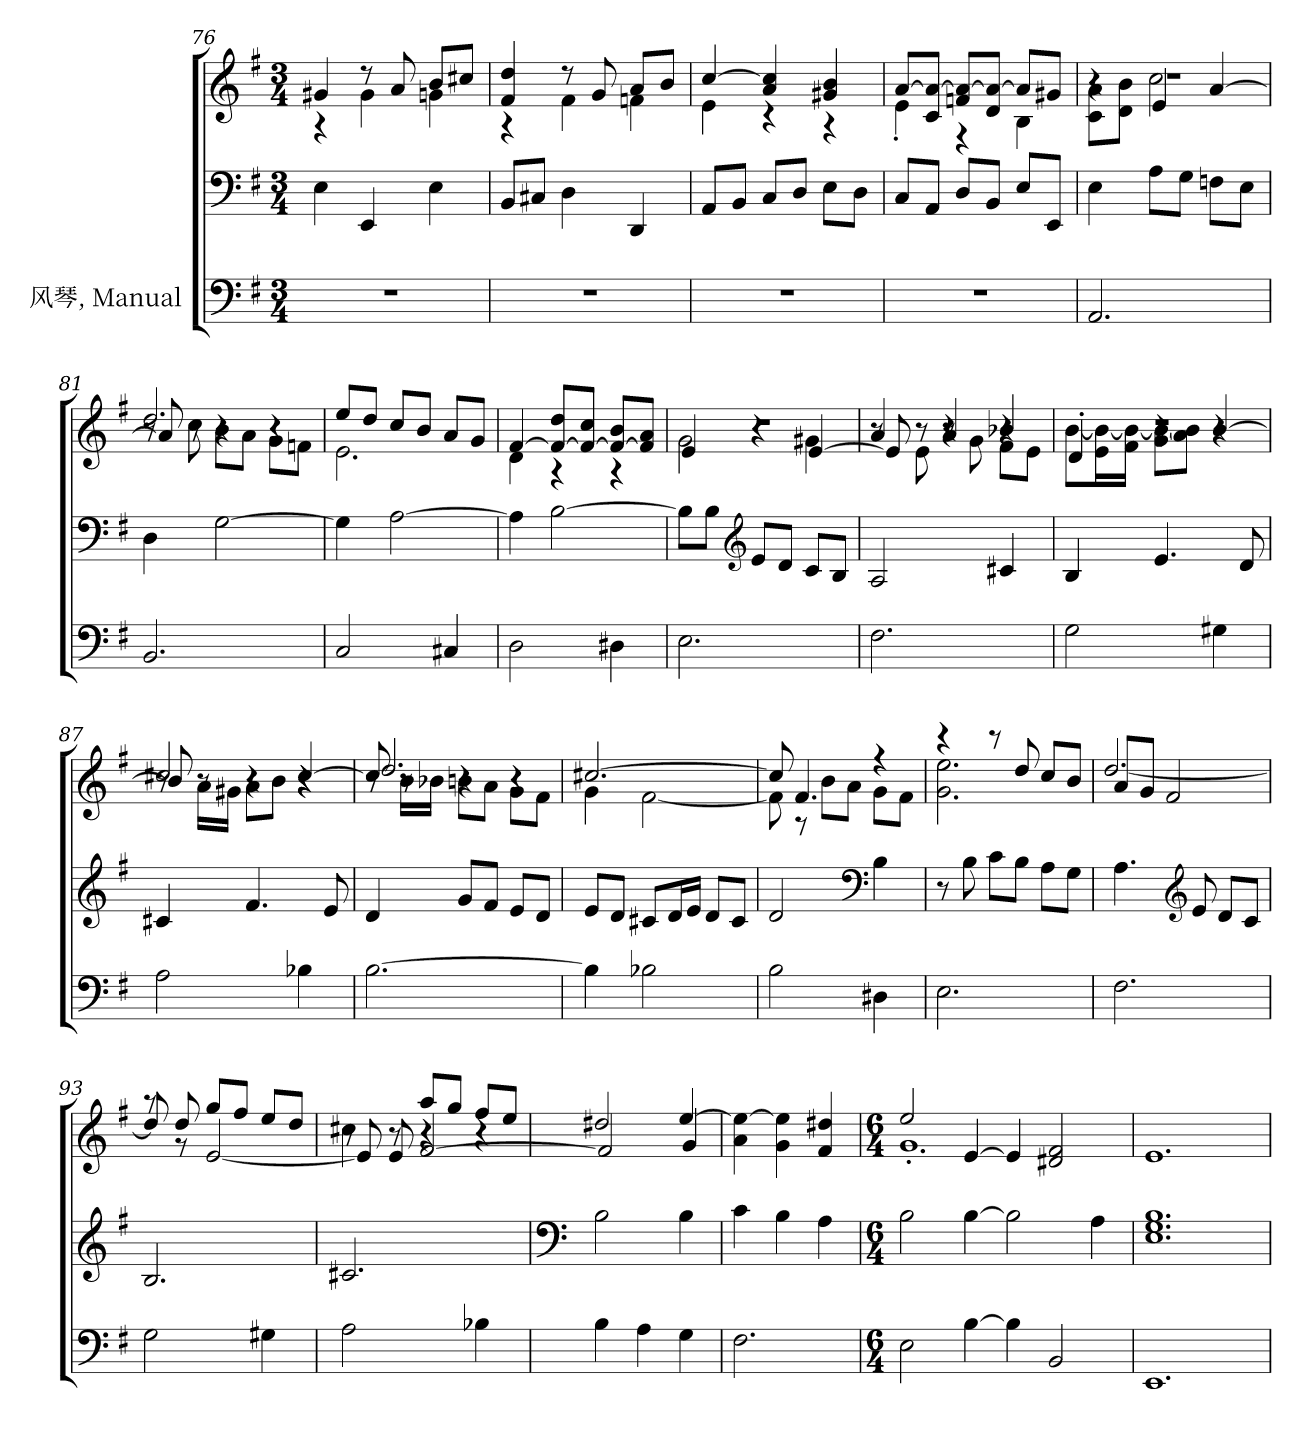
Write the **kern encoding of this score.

**kern	**kern	**kern
*part1	*part1	*part1
*staff3	*staff2	*staff1
*I"风琴, Manual	*	*
!!LO:LB:g=z
*clefF4	*clefF4	*clefG2
*k[f#]	*k[f#]	*k[f#]
*M3/4	*M3/4	*M3/4
=76	=76	=76
*	*	*^
2.r	4E\	4g#X/	4r
.	4EE/	8r	4g#\
.	.	8a/	.
.	4E\	8b/L	4gn\
.	.	8cc#X/J	.
=77	=77	=77	=77
2.r	8BB/L	4f#/ 4dd/	4r
.	8C#X/J	.	.
.	4D\	8r	4f#\
.	.	8g/	.
.	4DD/	8a/L	4fn\
.	.	8b/J	.
=78	=78	=78	=78
2.r	8AA/L	[4cc/	4e\
.	8BB/J	.	.
.	8C/L	4a/ 4cc/]	4r
.	8D/J	.	.
.	8E\L	4g#X/ 4b/	4r
.	8D\J	.	.
=79	=79	=79	=79
2.r	8C/L	[8a/L	4e'\
.	8AA/J	8c/ 8a/_J	.
.	8D/L	8fn/ 8a/_L	4r
.	8BB/J	8d/ 8a/_J	.
.	8E/L	8a/L]	4B\
.	8EE/J	8g#X/J	.
=80	=80	=80	=80
*	*	*	*^
2.AA/	4E\	2.r	8c\ 8a\L	4r
.	.	.	8d\ 8b\J	.
.	8A\L	.	2cc\	4e/
.	8G\J	.	.	.
.	8Fn\L	.	.	[4a/
.	8E\J	.	.	.
!!LO:LB:g=z	!!	!!
=81	=81	=81	=81	=81
2.BB/	4D\	2.dd/	8r	8a/]
.	.	.	8cc\	8r
.	[2G\	.	8b\L	4r
.	.	.	8a\J	.
.	.	.	8g\L	4r
.	.	.	8fn\J	.
*	*	*	*v	*v
=82	=82	=82	=82
2C/	4G\]	8ee/L	2.e\
.	.	8dd/J	.
.	[2A\	8cc/L	.
.	.	8b/J	.
4C#X/	.	8a/L	.
.	.	8g/J	.
=83	=83	=83	=83
2D\	4A\]	[4f#/	4d\
.	[2B\	8f#/_ 8dd/L	4r
.	.	8f#/_ 8cc/J	.
4D#X\	.	8f#/_ 8b/L	4r
.	.	8f#/] 8a/J	.
=84	=84	=84	=84
*	*	*	*^
2.E\	8B\L]	2.r	2g\	4e/
.	8B\J	.	.	.
*	*clefG2	*	*	*
.	8e/L	.	.	4r
.	8d/J	.	.	.
.	8c/L	.	4g#X\	[4e/
.	8B/J	.	.	.
=85	=85	=85	=85	=85
2.F#\	2A/	4a/	8r	8e/]
.	.	.	8e\	8r
.	.	4a/	8r	4r
.	.	.	8g\	.
.	4c#X/	4b-X/	8f#\L	4r
.	.	.	8e\J	.
!!LO:LB:g=z	!!	!!
=86	=86	=86	=86	=86
2G\	4B/	2.r	[8b\L	4d'/
.	.	.	16e\ 16b\_L	.
.	.	.	16f#\ 16b\_JJ	.
.	4.e/	.	8g\ 8b\_L	4r
.	.	.	8a\ 8b\]J	.
4G#X\	.	.	4r	[4b/
.	8d/	.	.	.
=87	=87	=87	=87	=87
2A\	4c#X/	2cc#X/	8r	8b/]
.	.	.	16a\LL	8r
.	.	.	16g#X\JJ	.
.	4.f#/	.	8a\L	4r
.	.	.	8b\J	.
4B-X\	.	[4cc#/	4r	4r
.	8e/	.	.	.
=88	=88	=88	=88	=88
[2.B\	4d/	8cc#/]	8r	2.dd/
.	.	8r	16b\LL	.
.	.	.	16b-X\JJ	.
.	8g/L	4r	8bn\L	.
.	8f#/J	.	8a\J	.
.	8e/L	4r	8g\L	.
.	8d/J	.	8f#\J	.
*	*	*	*v	*v
=89	=89	=89	=89
4B\]	8e/L	[2.cc#X/	4g\
.	8d/J	.	.
2B-X\	8c#X/L	.	[2f#\
.	16d/L	.	.
.	16e/JJ	.	.
.	8d/L	.	.
.	8c#/J	.	.
!!LO:PB:g=z	!!
=90	=90	=90	=90
2B\	2d/	8cc#/]	8f#\]
.	.	4.f#/	8r
.	.	.	8b\L
.	.	.	8a\J
*	*clefF4	*	*
4D#X\	4B\	4r	8g\L
.	.	.	8f#\J
=91	=91	=91	=91
2.E\	8r	4r	2.g\ 2.ee\
.	8B\	.	.
.	8c\L	8r	.
.	8B\J	8dd/	.
.	8A\L	8cc/L	.
.	8G\J	8b/J	.
=92	=92	=92	=92
2.F#\	4.A\	8a/L	[2.dd/
.	.	8g/J	.
.	.	2f#/	.
*	*clefG2	*	*
.	8e/	.	.
.	8d/L	.	.
.	8c/J	.	.
=93	=93	=93	=93
2G\	2.B/	8r	8dd/]
.	.	8dd/	8r
.	.	8gg/L	[2e/
.	.	8ff#/J	.
4G#X\	.	8ee/L	.
.	.	8dd/J	.
=94	=94	=94	=94
*	*	*	*^
2A\	2.c#X/	8r	4cc#X\	8e/]
.	.	8e/	.	8r
.	.	8aa/L	4r	[2f#/
.	.	8gg/J	.	.
4B-X\	.	8ff#/L	4r	.
.	.	8ee/J	.	.
*	*	*v	*v	*v
!!LO:LB:g=z
=95	=95	=95
*	*clefF4	*
*	*	*^
4B\	2B\	2dd#X/	2f#/]
4A\	.	.	.
4G\	4B\	[4ee/	4g/
*	*	*v	*v
=96	=96	=96
2.F#\	4c\	4a\ 4ee\_
.	4B\	4g\ 4ee\]
.	4A\	4f#/ 4dd#X/
=97	=97	=97
*M6/4	*M6/4	*M6/4
*	*	*MM94
*	*	*^
2E\	2B\	2ee/	1.g'
[4B\	[4B\	[4e/	.
4B\]	2B\]	4e/]	.
2BB/	.	2d#X/ 2f#/	.
.	4A\	.	.
*	*	*v	*v
=98	=98	=98
*	*	*MM85
1.EE	1.E 1.G 1.B	1.e
=	=	=
*-	*-	*-
